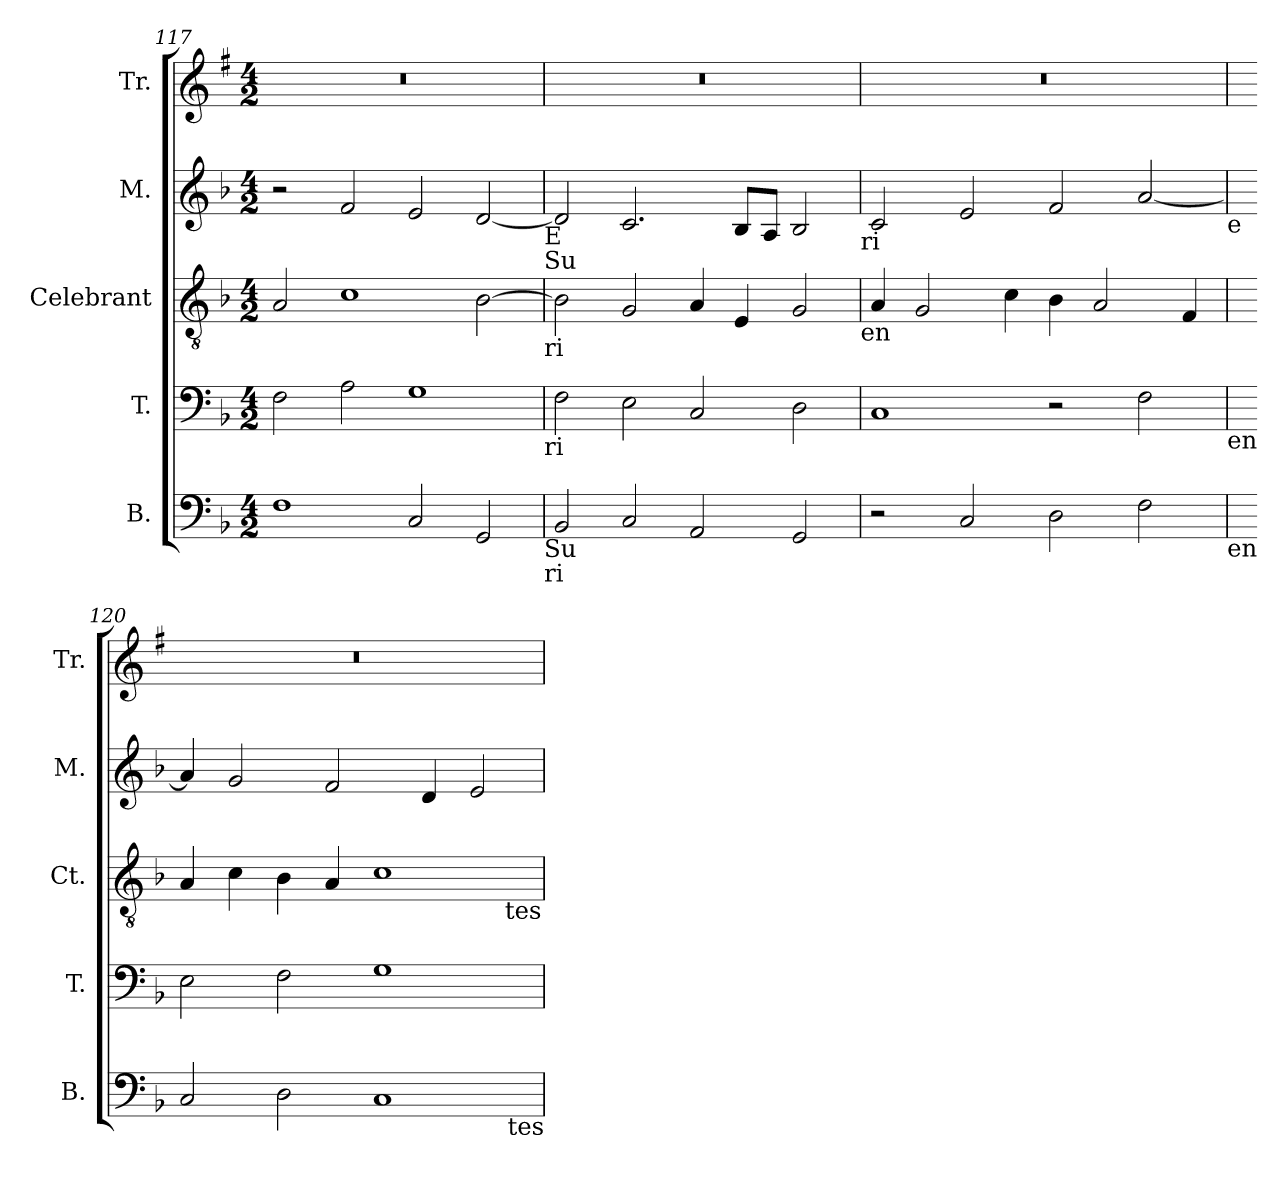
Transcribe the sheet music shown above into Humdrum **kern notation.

**kern	**kern	**kern	**kern	**kern
*part5	*part4	*part3	*part2	*part1
*staff5	*staff4	*staff3	*staff2	*staff1
*I"B.	*I"T.	*I"Celebrant	*I"M.	*I"Tr.
*I'B.	*I'T.	*I'Ct.	*I'M.	*I'Tr.
*clefF4	*clefF4	*clefGv2	*clefG2	*clefG2
*	*	*	*	*ITrd1c2
*k[b-]	*k[b-]	*k[b-]	*k[b-]	*k[b-]
*F:	*F:	*F:	*F:	*F:
*M4/2	*M4/2	*M4/2	*M4/2	*M4/2
=117	=117	=117	=117	=117
1F	2F\	2A/	2r	0r
.	2A\	1c	2f/	.
2C/	1G	.	2e/	.
2GG/	.	[>2B-\	[<2d/	.
!	!	!	!LO:TX:b:t=E	!
!	!	!	!LO:TX:b:t=Su	!
!	!	!LO:TX:b:t=ri	!	!
!	!LO:TX:b:t=ri	!	!	!
!LO:TX:b:t=Su	!	!	!	!
!LO:TX:b:t=ri	!	!	!	!
=118	=118	=118	=118	=118
2BB-/	2F\	2B-\]	2d/]	0r
2C/	2E\	2G/	2.c/	.
2AA/	2C/	4A/	.	.
.	.	4E/	8B-/L	.
.	.	.	8A/J	.
2GG/	2D\	2G/	2B-/	.
!	!	!	!LO:TX:b:t=ri	!
!	!	!LO:TX:b:t=en	!	!
=119	=119	=119	=119	=119
2r	1C	4A/	2c/	0r
.	.	2G/	.	.
2C/	.	.	2e/	.
.	.	4c\	.	.
2D\	2r	4B-\	2f/	.
.	.	2A/	.	.
2F\	2F\	.	[<2a/	.
.	.	4F/	.	.
!	!	!	!LO:TX:b:t=e	!
!	!LO:TX:b:t=en	!	!	!
!LO:TX:b:t=en	!	!	!	!
=120	=120	=120	=120	=120
2C/	2E\	4A/	4a/]	0r
.	.	4c\	2g/	.
2D\	2F\	4B-\	.	.
.	.	4A/	2f/	.
1C	1G	1c	.	.
.	.	.	4d/	.
.	.	.	2e/	.
!	!	!LO:TX:b:t=tes	!	!
!LO:TX:b:t=tes	!	!	!	!
=	=	=	=	=
*-	*-	*-	*-	*-
